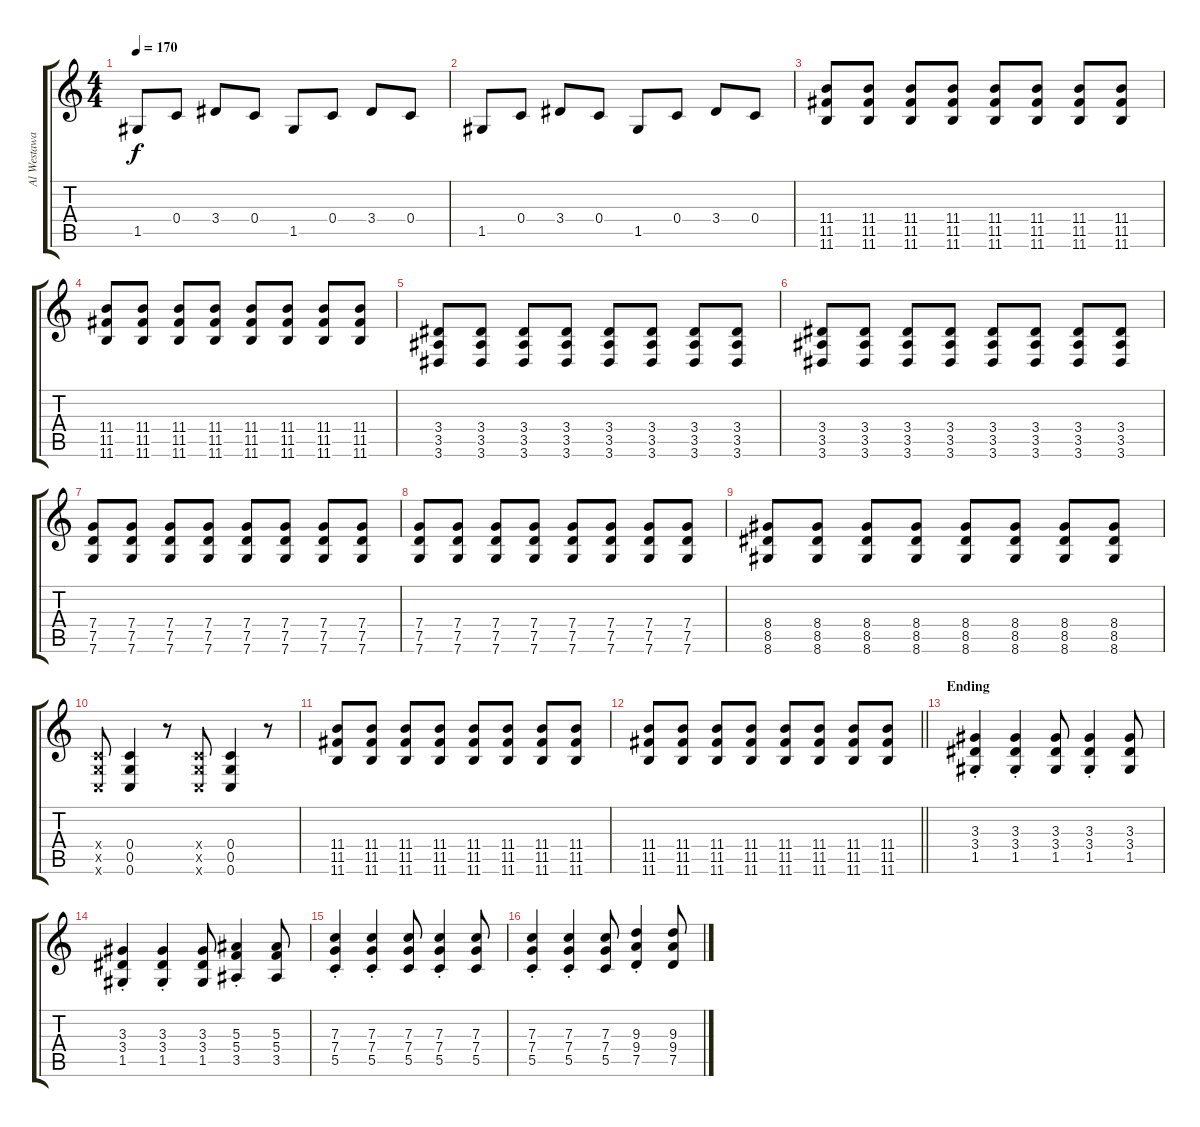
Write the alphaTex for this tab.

\track ("Al Westaway" "Al Westawa") {instrument overdrivenguitar}
\staff {score tabs}
\tuning (D4 A3 F3 C3 G2 C2) {hide}
\ts (4 4)
\tempo 170
\clef g2
\ks c
1.5.8{dy f} 0.4.8 3.4.8 0.4.8 1.5.8 0.4.8 3.4.8 0.4.8 |
1.5.8 0.4.8 3.4.8 0.4.8 1.5.8 0.4.8 3.4.8 0.4.8 |
(11.4 11.5 11.6).8 (11.4 11.5 11.6).8 (11.4 11.5 11.6).8 (11.4 11.5 11.6).8 (11.4 11.5 11.6).8 (11.4 11.5 11.6).8 (11.4 11.5 11.6).8 (11.4 11.5 11.6).8 |
(11.4 11.5 11.6).8 (11.4 11.5 11.6).8 (11.4 11.5 11.6).8 (11.4 11.5 11.6).8 (11.4 11.5 11.6).8 (11.4 11.5 11.6).8 (11.4 11.5 11.6).8 (11.4 11.5 11.6).8 |
(3.4 3.5 3.6).8 (3.4 3.5 3.6).8 (3.4 3.5 3.6).8 (3.4 3.5 3.6).8 (3.4 3.5 3.6).8 (3.4 3.5 3.6).8 (3.4 3.5 3.6).8 (3.4 3.5 3.6).8 |
(3.4 3.5 3.6).8 (3.4 3.5 3.6).8 (3.4 3.5 3.6).8 (3.4 3.5 3.6).8 (3.4 3.5 3.6).8 (3.4 3.5 3.6).8 (3.4 3.5 3.6).8 (3.4 3.5 3.6).8 |
(7.4 7.5 7.6).8 (7.4 7.5 7.6).8 (7.4 7.5 7.6).8 (7.4 7.5 7.6).8 (7.4 7.5 7.6).8 (7.4 7.5 7.6).8 (7.4 7.5 7.6).8 (7.4 7.5 7.6).8 |
(7.4 7.5 7.6).8 (7.4 7.5 7.6).8 (7.4 7.5 7.6).8 (7.4 7.5 7.6).8 (7.4 7.5 7.6).8 (7.4 7.5 7.6).8 (7.4 7.5 7.6).8 (7.4 7.5 7.6).8 |
(8.4 8.5 8.6).8 (8.4 8.5 8.6).8 (8.4 8.5 8.6).8 (8.4 8.5 8.6).8 (8.4 8.5 8.6).8 (8.4 8.5 8.6).8 (8.4 8.5 8.6).8 (8.4 8.5 8.6).8 |
(0.4{x} 0.5{x} 0.6{x}).8 (0.4 0.5 0.6).4 r.8 (0.4{x} 0.5{x} 0.6{x}).8 (0.4 0.5 0.6).4 r.8 |
(11.4 11.5 11.6).8 (11.4 11.5 11.6).8 (11.4 11.5 11.6).8 (11.4 11.5 11.6).8 (11.4 11.5 11.6).8 (11.4 11.5 11.6).8 (11.4 11.5 11.6).8 (11.4 11.5 11.6).8 |
\barLineRight lightlight
(11.4 11.5 11.6).8 (11.4 11.5 11.6).8 (11.4 11.5 11.6).8 (11.4 11.5 11.6).8 (11.4 11.5 11.6).8 (11.4 11.5 11.6).8 (11.4 11.5 11.6).8 (11.4 11.5 11.6).8 |
\section ("" "Ending")
(3.3{st} 3.4{st} 1.5{st}).4 (3.3{st} 3.4{st} 1.5{st}).4 (3.3 3.4 1.5).8 (3.3{st} 3.4{st} 1.5{st}).4 (3.3 3.4 1.5).8 |
(3.3{st} 3.4{st} 1.5{st}).4 (3.3{st} 3.4{st} 1.5{st}).4 (3.3 3.4 1.5).8 (5.3{st} 5.4{st} 3.5{st}).4 (5.3 5.4 3.5).8 |
(7.3{st} 7.4{st} 5.5{st}).4 (7.3{st} 7.4{st} 5.5{st}).4 (7.3 7.4 5.5).8 (7.3{st} 7.4{st} 5.5{st}).4 (7.3 7.4 5.5).8 |
(7.3{st} 7.4{st} 5.5{st}).4 (7.3{st} 7.4{st} 5.5{st}).4 (7.3 7.4 5.5).8 (9.3{st} 9.4{st} 7.5{st}).4 (9.3 9.4 7.5).8
